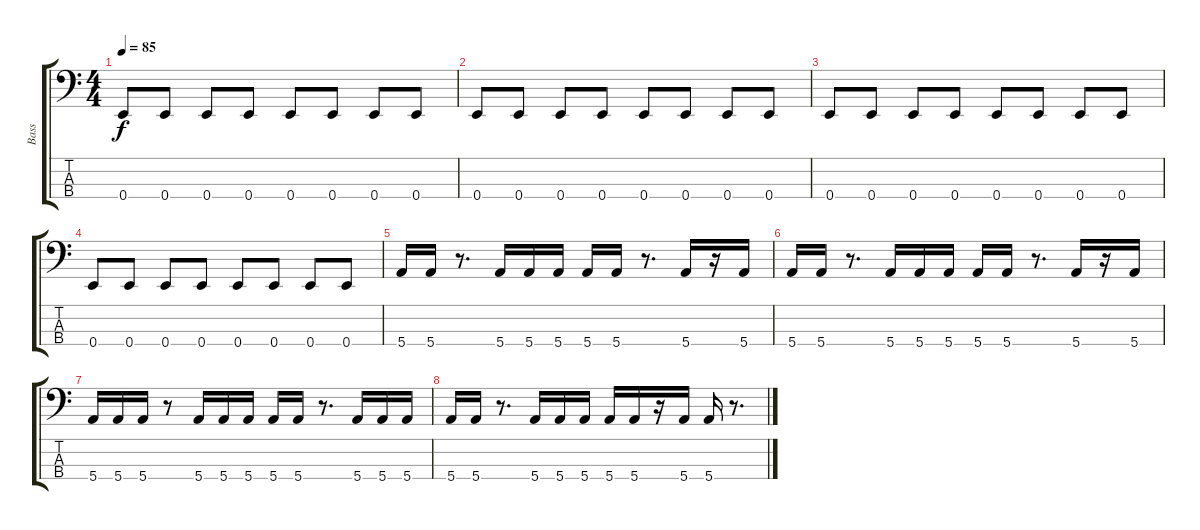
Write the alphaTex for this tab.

\track ("Bass" "Bass") {instrument electricbassfinger}
\staff {score tabs}
\tuning (G2 D2 A1 E1) {hide}
\ts (4 4)
\tempo 85
\clef f4
\ks c
0.4.8{dy f} 0.4.8 0.4.8 0.4.8 0.4.8 0.4.8 0.4.8 0.4.8 |
0.4.8 0.4.8 0.4.8 0.4.8 0.4.8 0.4.8 0.4.8 0.4.8 |
0.4.8 0.4.8 0.4.8 0.4.8 0.4.8 0.4.8 0.4.8 0.4.8 |
0.4.8 0.4.8 0.4.8 0.4.8 0.4.8 0.4.8 0.4.8 0.4.8 |
5.4.16 5.4.16 r.8{d} 5.4.16 5.4.16 5.4.16 5.4.16 5.4.16 r.8{d} 5.4.16 r.16 5.4.16 |
5.4.16 5.4.16 r.8{d} 5.4.16 5.4.16 5.4.16 5.4.16 5.4.16 r.8{d} 5.4.16 r.16 5.4.16 |
5.4.16 5.4.16 5.4.16 r.8 5.4.16 5.4.16 5.4.16 5.4.16 5.4.16 r.8{d} 5.4.16 5.4.16 5.4.16 |
5.4.16 5.4.16 r.8{d} 5.4.16 5.4.16 5.4.16 5.4.16 5.4.16 r.16 5.4.16 5.4.16 r.8{d}
